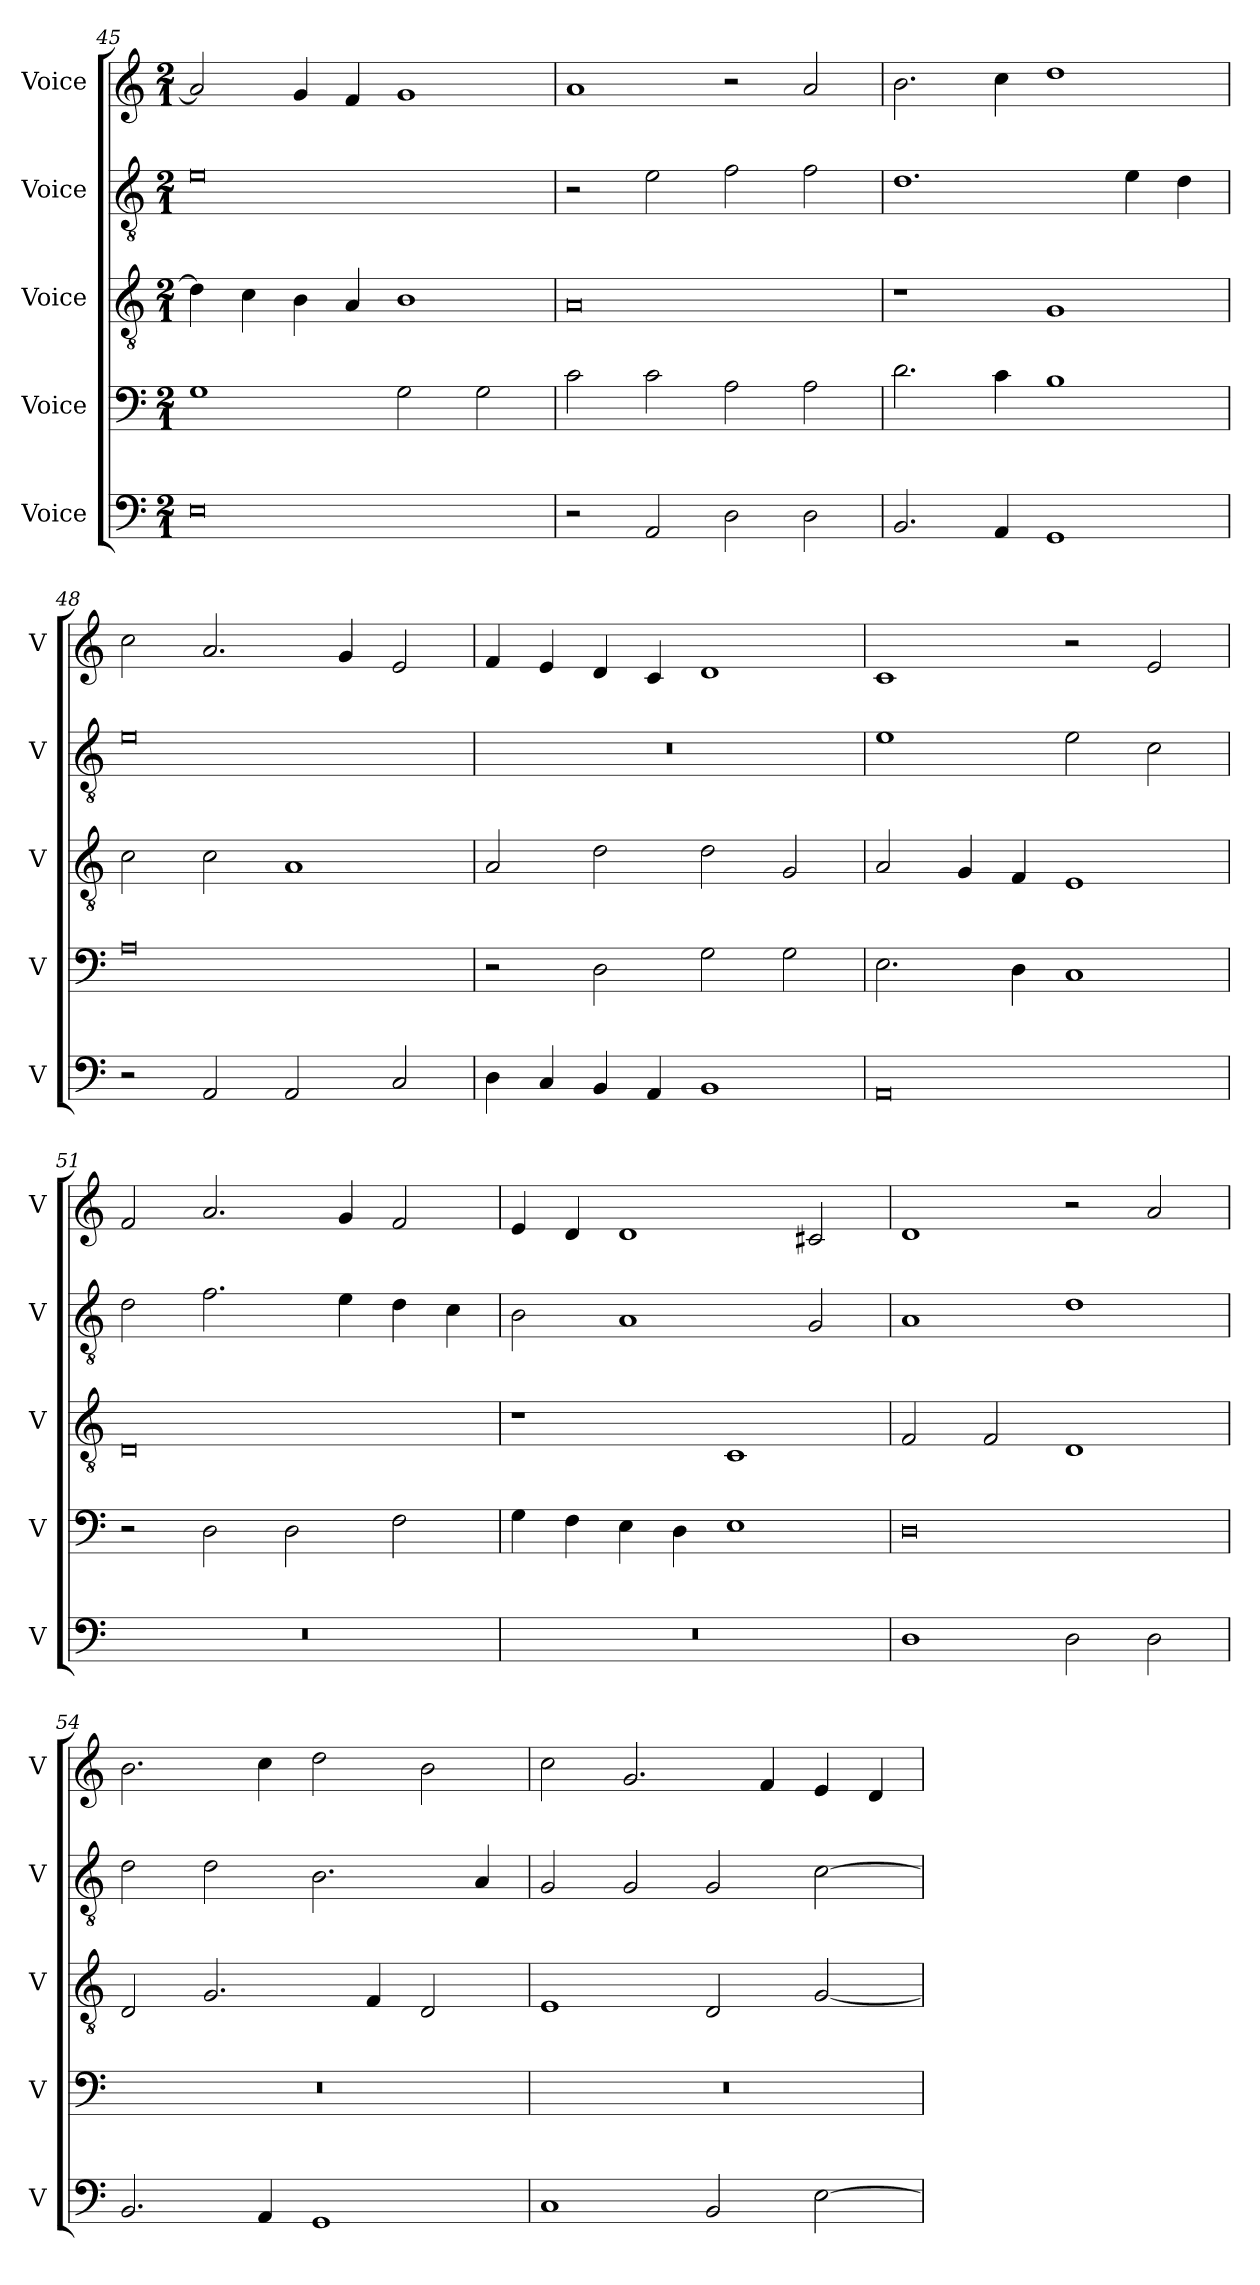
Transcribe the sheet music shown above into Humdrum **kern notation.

**kern	**kern	**kern	**kern	**kern
*part5	*part4	*part3	*part2	*part1
*staff5	*staff4	*staff3	*staff2	*staff1
*I"Voice	*I"Voice	*I"Voice	*I"Voice	*I"Voice
*I'V	*I'V	*I'V	*I'V	*I'V
!!LO:LB:g=z
*clefF4	*clefF4	*clefGv2	*clefGv2	*clefG2
*k[]	*k[]	*k[]	*k[]	*k[]
*M2/1	*M2/1	*M2/1	*M2/1	*M2/1
=45	=45	=45	=45	=45
0E	1G	4d\]	0e	2a/]
.	.	4c\	.	.
.	.	4B\	.	4g/
.	.	4A/	.	4f/
.	2G\	1B	.	1g
.	2G\	.	.	.
=46	=46	=46	=46	=46
2r	2c\	0A	2r	1a
2AA/	2c\	.	2e\	.
2D\	2A\	.	2f\	2r
2D\	2A\	.	2f\	2a/
=47	=47	=47	=47	=47
2.BB/	2.d\	1r	1.d	2.b\
4AA/	4c\	.	.	4cc\
1GG	1B	1G	.	1dd
.	.	.	4e\	.
.	.	.	4d\	.
=48	=48	=48	=48	=48
2r	0A	2c\	0e	2cc\
2AA/	.	2c\	.	2.a/
2AA/	.	1A	.	.
.	.	.	.	4g/
2C/	.	.	.	2e/
!!LO:LB:g=z
=49	=49	=49	=49	=49
4D\	2r	2A/	0r	4f/
4C/	.	.	.	4e/
4BB/	2D\	2d\	.	4d/
4AA/	.	.	.	4c/
1BB	2G\	2d\	.	1d
.	2G\	2G/	.	.
=50	=50	=50	=50	=50
0AA	2.E\	2A/	1e	1c
.	.	4G/	.	.
.	4D\	4F/	.	.
.	1C	1E	2e\	2r
.	.	.	2c\	2e/
=51	=51	=51	=51	=51
0r	2r	0D	2d\	2f/
.	2D\	.	2.f\	2.a/
.	2D\	.	.	.
.	.	.	4e\	4g/
.	2F\	.	4d\	2f/
.	.	.	4c\	.
!!LO:PB:g=z
=52	=52	=52	=52	=52
0r	4G\	1r	2B\	4e/
.	4F\	.	.	4d/
.	4E\	.	1A	1d
.	4D\	.	.	.
.	1E	1C	.	.
.	.	.	2G/	2c#X/
=53	=53	=53	=53	=53
1D	0D	2F/	1A	1d
.	.	2F/	.	.
2D\	.	1D	1d	2r
2D\	.	.	.	2a/
=54	=54	=54	=54	=54
2.BB/	0r	2D/	2d\	2.b\
.	.	2.G/	2d\	.
4AA/	.	.	.	4cc\
1GG	.	.	2.B\	2dd\
.	.	4F/	.	.
.	.	2D/	.	2b\
.	.	.	4A/	.
!!LO:LB:g=z
=55	=55	=55	=55	=55
1C	0r	1E	2G/	2cc\
.	.	.	2G/	2.g/
2BB/	.	2D/	2G/	.
.	.	.	.	4f/
[2E\	.	[2G/	[2c\	4e/
.	.	.	.	4d/
=	=	=	=	=
*-	*-	*-	*-	*-
